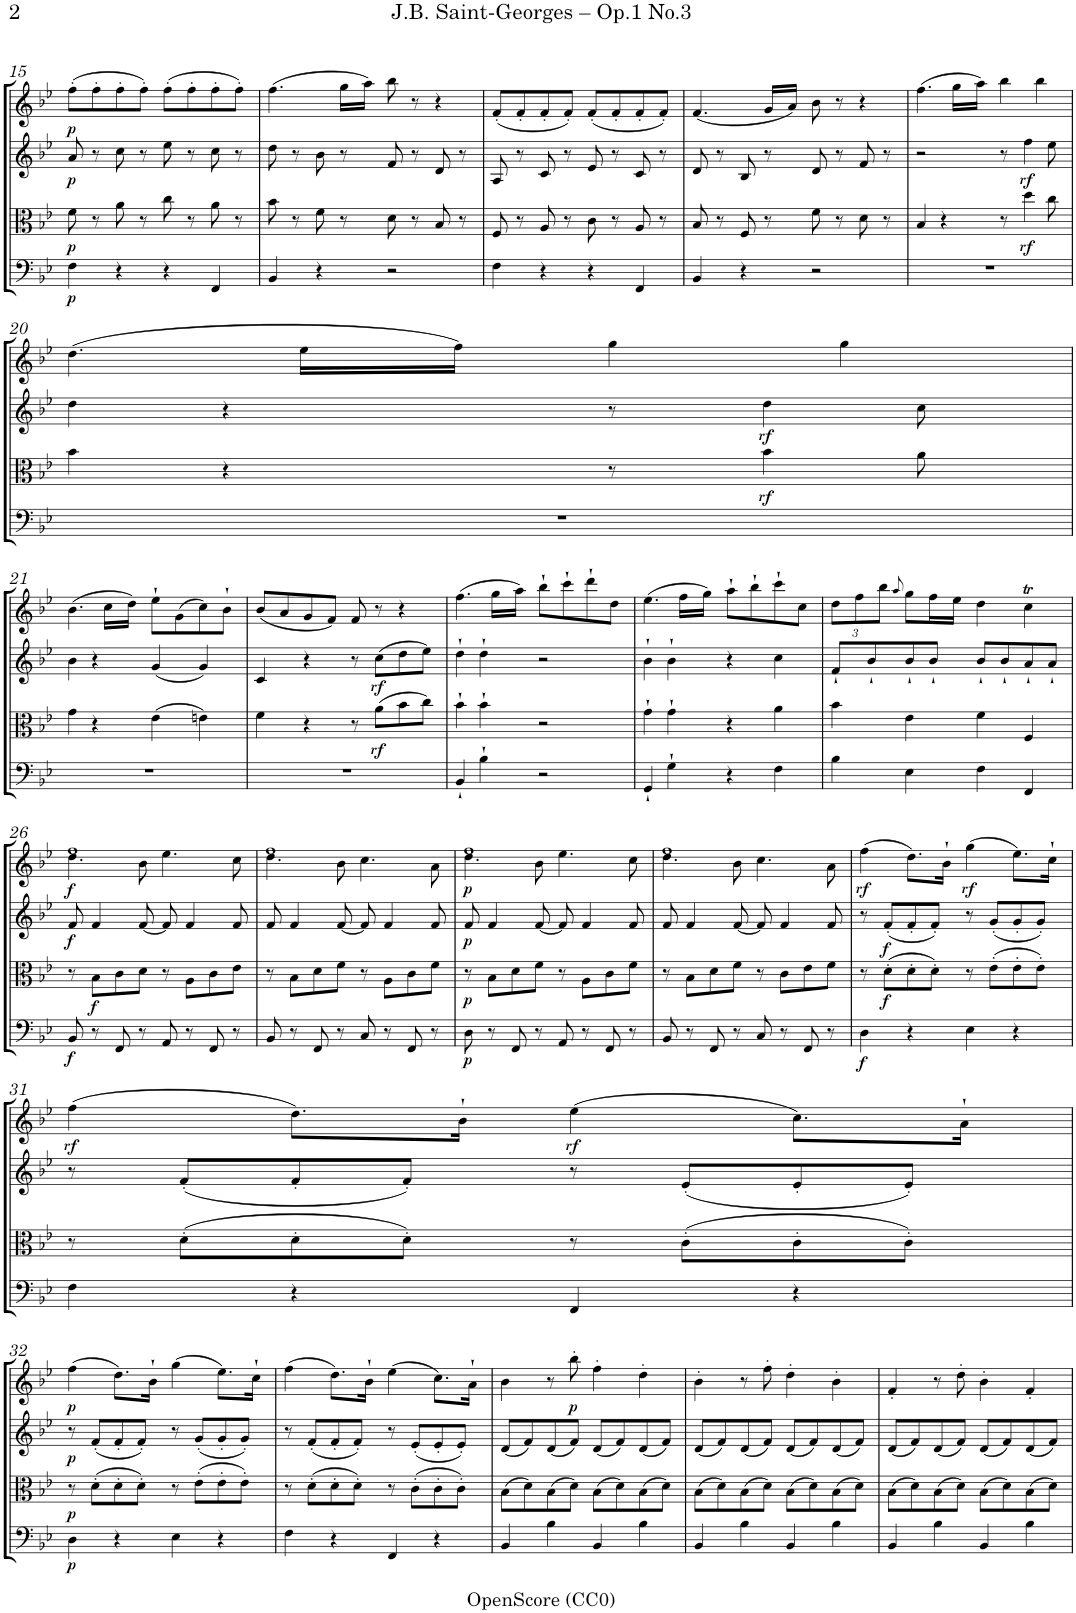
**kern	**dynam	**kern	**dynam	**kern	**dynam	**kern	**dynam
*part4	*part4	*part3	*part3	*part2	*part2	*part1	*part1
*staff4	*staff4	*staff3	*staff3	*staff2	*staff2	*staff1	*staff1
*I"Violoncello	*	*I"Viola	*	*I"Violin 2	*	*I"Violin 1	*
*I'Vc	*	*I'Vla	*	*I'Vln	*	*I'Vln	*
!!LO:PB:g=z
*clefF4	*	*clefC3	*	*clefG2	*	*clefG2	*
*k[b-e-]	*	*k[b-e-]	*	*k[b-e-]	*	*k[b-e-]	*
*M2/2	*	*M2/2	*	*M2/2	*	*M2/2	*
*met(c|)	*	*met(c|)	*	*met(c|)	*	*met(c|)	*
=15	=15	=15	=15	=15	=15	=15	=15
!	!LO:DY:b	!	!LO:DY:b	!	!LO:DY:b	!	!LO:DY:b
4F\	p	8f\	p	8a/	p	(8ff'\L	p
.	.	8r	.	8r	.	8ff'\	.
4r	.	8a\	.	8cc\	.	8ff'\	.
.	.	8r	.	8r	.	8ff'\J)	.
4r	.	8cc\	.	8ee-\	.	(8ff'\L	.
.	.	8r	.	8r	.	8ff'\	.
4FF/	.	8a\	.	8cc\	.	8ff'\	.
.	.	8r	.	8r	.	8ff'\J)	.
=16	=16	=16	=16	=16	=16	=16	=16
4BB-/	.	8b-\	.	8dd\	.	(4.ff\	.
.	.	8r	.	8r	.	.	.
4r	.	8f\	.	8b-\	.	.	.
.	.	8r	.	8r	.	16gg\LL	.
.	.	.	.	.	.	16aa\JJ)	.
2r	.	8d\	.	8f/	.	8bb-\	.
.	.	8r	.	8r	.	8r	.
.	.	8B-/	.	8d/	.	4r	.
.	.	8r	.	8r	.	.	.
=17	=17	=17	=17	=17	=17	=17	=17
4F\	.	8F/	.	8A/	.	(8f'/L	.
.	.	8r	.	8r	.	8f'/	.
4r	.	8A/	.	8c/	.	8f'/	.
.	.	8r	.	8r	.	8f'/J)	.
4r	.	8c\	.	8e-/	.	(8f'/L	.
.	.	8r	.	8r	.	8f'/	.
4FF/	.	8A/	.	8c/	.	8f'/	.
.	.	8r	.	8r	.	8f'/J)	.
=18	=18	=18	=18	=18	=18	=18	=18
4BB-/	.	8B-/	.	8d/	.	(4.f/	.
.	.	8r	.	8r	.	.	.
4r	.	8F/	.	8B-/	.	.	.
.	.	8r	.	8r	.	16g/LL	.
.	.	.	.	.	.	16a/JJ)	.
2r	.	8f\	.	8d/	.	8b-\	.
.	.	8r	.	8r	.	8r	.
.	.	8d\	.	8f/	.	4r	.
.	.	8r	.	8r	.	.	.
=19	=19	=19	=19	=19	=19	=19	=19
1r	.	4B-/	.	2r	.	(4.ff\	.
.	.	4r	.	.	.	.	.
.	.	.	.	.	.	16gg\LL	.
.	.	.	.	.	.	16aa\JJ)	.
.	.	8r	.	8r	.	4bb-\	.
!	!	!	!LO:DY:b	!	!LO:DY:b	!	!
.	.	4dd\	rf	4ff\	rf	.	.
.	.	.	.	.	.	4bb-\	.
.	.	8cc\	.	8ee-\	.	.	.
!!LO:LB:g=z
=20	=20	=20	=20	=20	=20	=20	=20
1r	.	4b-\	.	4dd\	.	(4.dd\	.
.	.	4r	.	4r	.	.	.
.	.	.	.	.	.	16ee-\LL	.
.	.	.	.	.	.	16ff\JJ)	.
.	.	8r	.	8r	.	4gg\	.
!	!	!	!LO:DY:b	!	!LO:DY:b	!	!
.	.	4b-\	rf	4dd\	rf	.	.
.	.	.	.	.	.	4gg\	.
.	.	8a\	.	8cc\	.	.	.
!!LO:LB:g=z
=21	=21	=21	=21	=21	=21	=21	=21
1r	.	4g\	.	4b-\	.	(4.b-\	.
.	.	4r	.	4r	.	.	.
.	.	.	.	.	.	16cc\LL	.
.	.	.	.	.	.	16dd\JJ)	.
.	.	(4e-\	.	(4g/	.	8ee-`\L	.
.	.	.	.	.	.	(8g\	.
.	.	4en\)	.	4g/)	.	8cc\)	.
.	.	.	.	.	.	8b-`\J	.
=22	=22	=22	=22	=22	=22	=22	=22
1r	.	4f\	.	4c/	.	(8b-/L	.
.	.	.	.	.	.	8a/	.
.	.	4r	.	4r	.	8g/	.
.	.	.	.	.	.	8f/J)	.
.	.	8r	.	8r	.	8f/	.
!	!	!	!LO:DY:b	!	!LO:DY:b	!	!
.	.	(8a\L	rf	(8cc\L	rf	8r	.
.	.	8b-\	.	8dd\	.	4r	.
.	.	8cc\J)	.	8ee-\J)	.	.	.
=23	=23	=23	=23	=23	=23	=23	=23
4BB-`/	.	4b-`\	.	4dd`\	.	(4.ff\	.
4B-`\	.	4b-`\	.	4dd`\	.	.	.
.	.	.	.	.	.	16gg\LL	.
.	.	.	.	.	.	16aa\JJ)	.
2r	.	2r	.	2r	.	8bb-`\L	.
.	.	.	.	.	.	8ccc`\	.
.	.	.	.	.	.	8ddd`\	.
.	.	.	.	.	.	8dd\J	.
=24	=24	=24	=24	=24	=24	=24	=24
4GG`/	.	4g`\	.	4b-`\	.	(4.ee-\	.
4G`\	.	4g`\	.	4b-`\	.	.	.
.	.	.	.	.	.	16ff\LL	.
.	.	.	.	.	.	16gg\JJ)	.
4r	.	4r	.	4r	.	8aa`\L	.
.	.	.	.	.	.	8bb-`\	.
4F\	.	4a\	.	4cc\	.	8ccc`\	.
.	.	.	.	.	.	8cc\J	.
=25	=25	=25	=25	=25	=25	=25	=25
*	*	*	*	*	*	*Xbrackettup	*
4B-\	.	4b-\	.	8f`/L	.	12dd\L	.
.	.	.	.	.	.	12ff\	.
.	.	.	.	8b-`/	.	.	.
.	.	.	.	.	.	12bb-\J	.
.	.	.	.	.	.	8qaa/	.
4E-\	.	4e-\	.	8b-`/	.	8gg\L	.
.	.	.	.	8b-`/J	.	16ff\L	.
.	.	.	.	.	.	16ee-\JJ	.
4F\	.	4f\	.	8b-`/L	.	4dd\	.
.	.	.	.	8b-`/	.	.	.
4FF/	.	4F/	.	8a`/	.	4ccT\	.
.	.	.	.	8a`/J	.	.	.
!!LO:LB:g=z
=26	=26	=26	=26	=26	=26	=26	=26
*	*	*	*	*	*	*^	*
!	!LO:DY:b	!	!	!	!LO:DY:b	!	!	!LO:DY:b
8BB-/	f	8r	.	8f/	f	1ff	4.dd\	f
!	!	!	!LO:DY:b	!	!	!	!	!
8r	.	8B-\L	f	4f/	.	.	.	.
8FF/	.	8c\	.	.	.	.	.	.
8r	.	8d\J	.	[8f/	.	.	8b-\	.
8AA/	.	8r	.	8f/]	.	.	4.ee-\	.
8r	.	8A\L	.	4f/	.	.	.	.
8FF/	.	8c\	.	.	.	.	.	.
8r	.	8e-\J	.	8f/	.	.	8cc\	.
=27	=27	=27	=27	=27	=27	=27	=27	=27
8BB-/	.	8r	.	8f/	.	1ff	4.dd\	.
8r	.	8B-\L	.	4f/	.	.	.	.
8FF/	.	8d\	.	.	.	.	.	.
8r	.	8f\J	.	[8f/	.	.	8b-\	.
8C/	.	8r	.	8f/]	.	.	4.cc\	.
8r	.	8A\L	.	4f/	.	.	.	.
8FF/	.	8c\	.	.	.	.	.	.
8r	.	8f\J	.	8f/	.	.	8a\	.
=28	=28	=28	=28	=28	=28	=28	=28	=28
!	!LO:DY:b	!	!LO:DY:b	!	!LO:DY:b	!	!	!LO:DY:b
8D\	p	8r	p	8f/	p	1ff	4.dd\	p
8r	.	8B-\L	.	4f/	.	.	.	.
8FF/	.	8d\	.	.	.	.	.	.
8r	.	8f\J	.	[8f/	.	.	8b-\	.
8AA/	.	8r	.	8f/]	.	.	4.ee-\	.
8r	.	8A\L	.	4f/	.	.	.	.
8FF/	.	8c\	.	.	.	.	.	.
8r	.	8f\J	.	8f/	.	.	8cc\	.
=29	=29	=29	=29	=29	=29	=29	=29	=29
8BB-/	.	8r	.	8f/	.	1ff	4.dd\	.
8r	.	8B-\L	.	4f/	.	.	.	.
8FF/	.	8d\	.	.	.	.	.	.
8r	.	8f\J	.	[8f/	.	.	8b-\	.
8C/	.	8r	.	8f/]	.	.	4.cc\	.
8r	.	8c\L	.	4f/	.	.	.	.
8FF/	.	8e-\	.	.	.	.	.	.
8r	.	8f\J	.	8f/	.	.	8a\	.
=30	=30	=30	=30	=30	=30	=30	=30	=30
!	!LO:DY:b	!	!	!	!	!	!	!LO:DY:b
*	*	*	*	*	*	*v	*v	*
4D\	f	8r	.	8r	.	(4ff\	rf
!	!	!	!LO:DY:b	!	!LO:DY:b	!	!
.	.	(8d'\L	f	(8f'/L	f	.	.
4r	.	8d'\	.	8f'/	.	8.dd\L)	.
.	.	8d'\J)	.	8f'/J)	.	.	.
.	.	.	.	.	.	16b-`\Jk	.
!	!	!	!	!	!	!	!LO:DY:b
4E-\	.	8r	.	8r	.	(4gg\	rf
.	.	(8e-'\L	.	(8g'/L	.	.	.
4r	.	8e-'\	.	8g'/	.	8.ee-\L)	.
.	.	8e-'\J)	.	8g'/J)	.	.	.
.	.	.	.	.	.	16cc`\Jk	.
!!LO:LB:g=z
=31	=31	=31	=31	=31	=31	=31	=31
!	!	!	!	!	!	!	!LO:DY:b
4F\	.	8r	.	8r	.	(4ff\	rf
.	.	(8d'\L	.	(8f'/L	.	.	.
4r	.	8d'\	.	8f'/	.	8.dd\L)	.
.	.	8d'\J)	.	8f'/J)	.	.	.
.	.	.	.	.	.	16b-`\Jk	.
!	!	!	!	!	!	!	!LO:DY:b
4FF/	.	8r	.	8r	.	(4ee-\	rf
.	.	(8c'\L	.	(8e-'/L	.	.	.
4r	.	8c'\	.	8e-'/	.	8.cc\L)	.
.	.	8c'\J)	.	8e-'/J)	.	.	.
.	.	.	.	.	.	16a`\Jk	.
!!LO:LB:g=z
=32	=32	=32	=32	=32	=32	=32	=32
!	!LO:DY:b	!	!LO:DY:b	!	!LO:DY:b	!	!LO:DY:b
4D\	p	8r	p	8r	p	(4ff\	p
.	.	(8d'\L	.	(8f'/L	.	.	.
4r	.	8d'\	.	8f'/	.	8.dd\L)	.
.	.	8d'\J)	.	8f'/J)	.	.	.
.	.	.	.	.	.	16b-`\Jk	.
4E-\	.	8r	.	8r	.	(4gg\	.
.	.	(8e-'\L	.	(8g'/L	.	.	.
4r	.	8e-'\	.	8g'/	.	8.ee-\L)	.
.	.	8e-'\J)	.	8g'/J)	.	.	.
.	.	.	.	.	.	16cc`\Jk	.
=33	=33	=33	=33	=33	=33	=33	=33
4F\	.	8r	.	8r	.	(4ff\	.
.	.	(8d'\L	.	(8f'/L	.	.	.
4r	.	8d'\	.	8f'/	.	8.dd\L)	.
.	.	8d'\J)	.	8f'/J)	.	.	.
.	.	.	.	.	.	16b-`\Jk	.
4FF/	.	8r	.	8r	.	(4ee-\	.
.	.	(8c'\L	.	(8e-'/L	.	.	.
4r	.	8c'\	.	8e-'/	.	8.cc\L)	.
.	.	8c'\J)	.	8e-'/J)	.	.	.
.	.	.	.	.	.	16a`\Jk	.
=34	=34	=34	=34	=34	=34	=34	=34
4BB-/	.	(8B-\L	.	(8d/L	.	4b-\	.
.	.	8d\)	.	8f/)	.	.	.
4B-\	.	(8B-\	.	(8d/	.	8r	.
!	!	!	!	!	!	!	!LO:DY:b
.	.	8d\J)	.	8f/J)	.	8bb-'\	p
4BB-/	.	(8B-\L	.	(8d/L	.	4ff'\	.
.	.	8d\)	.	8f/)	.	.	.
4B-\	.	(8B-\	.	(8d/	.	4dd'\	.
.	.	8d\J)	.	8f/J)	.	.	.
=35	=35	=35	=35	=35	=35	=35	=35
4BB-/	.	(8B-\L	.	(8d/L	.	4b-'\	.
.	.	8d\)	.	8f/)	.	.	.
4B-\	.	(8B-\	.	(8d/	.	8r	.
.	.	8d\J)	.	8f/J)	.	8ff'\	.
4BB-/	.	(8B-\L	.	(8d/L	.	4dd'\	.
.	.	8d\)	.	8f/)	.	.	.
4B-\	.	(8B-\	.	(8d/	.	4b-'\	.
.	.	8d\J)	.	8f/J)	.	.	.
=36	=36	=36	=36	=36	=36	=36	=36
4BB-/	.	(8B-\L	.	(8d/L	.	4f'/	.
.	.	8d\)	.	8f/)	.	.	.
4B-\	.	(8B-\	.	(8d/	.	8r	.
.	.	8d\J)	.	8f/J)	.	8dd'\	.
4BB-/	.	(8B-\L	.	(8d/L	.	4b-'\	.
.	.	8d\)	.	8f/)	.	.	.
4B-\	.	(8B-\	.	(8d/	.	4f'/	.
.	.	8d\J)	.	8f/J)	.	.	.
=	=	=	=	=	=	=	=
*-	*-	*-	*-	*-	*-	*-	*-
